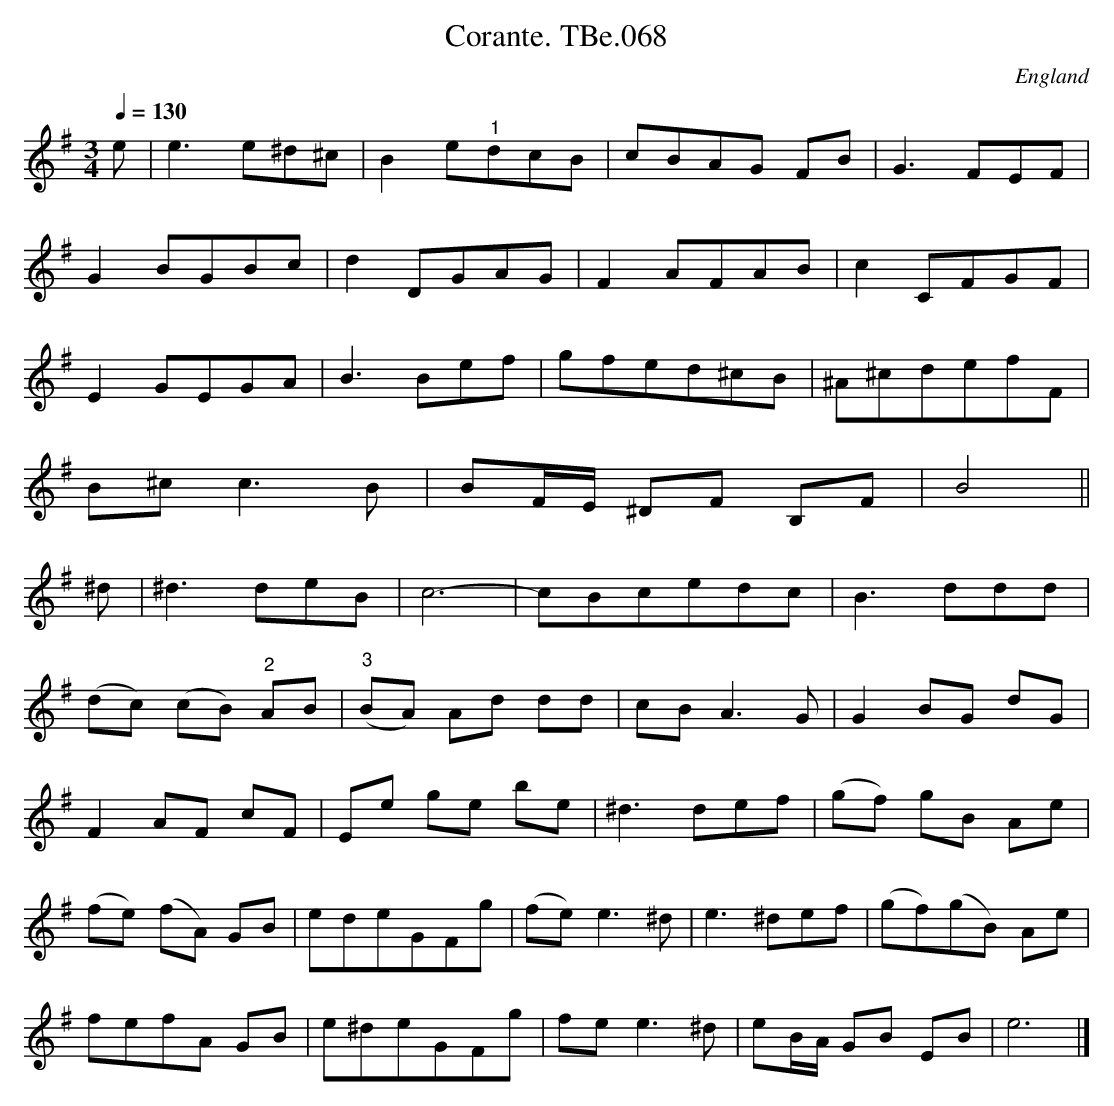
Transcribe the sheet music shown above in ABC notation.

X:1
T:Corante. TBe.068
L:1/8
M:3/4
O:England
Q:1/4=130
K:G major
e | e3 e^d^c | B2 e"^1"dcB | cBAG FB | G3 FEF | !
G2 BGBc | d2 DGAG | F2 AFAB |c2 CFGF |!
E2 GEGA | B3 Bef | gfed^cB | ^A^cdefF |!
B^c c3B | BF/E/ ^DF B,F | B4 ||!
^d | ^d3 deB | c6- | cBcedc | B3 ddd |!
(dc) (cB) "^2"AB | "^3"(BA) Ad dd | cB A3G | G2 BG dG |!
F2 AF cF | Ee ge be | ^d3 def | (gf) gB Ae |!
(fe) (fA) GB | edeGFg | (fe) e3 ^d | e3 ^def |\
(gf)(gB) Ae |!
fefA GB | e^deGFg | fe e3 ^d | eB/A/ GB EB | e6 |]
